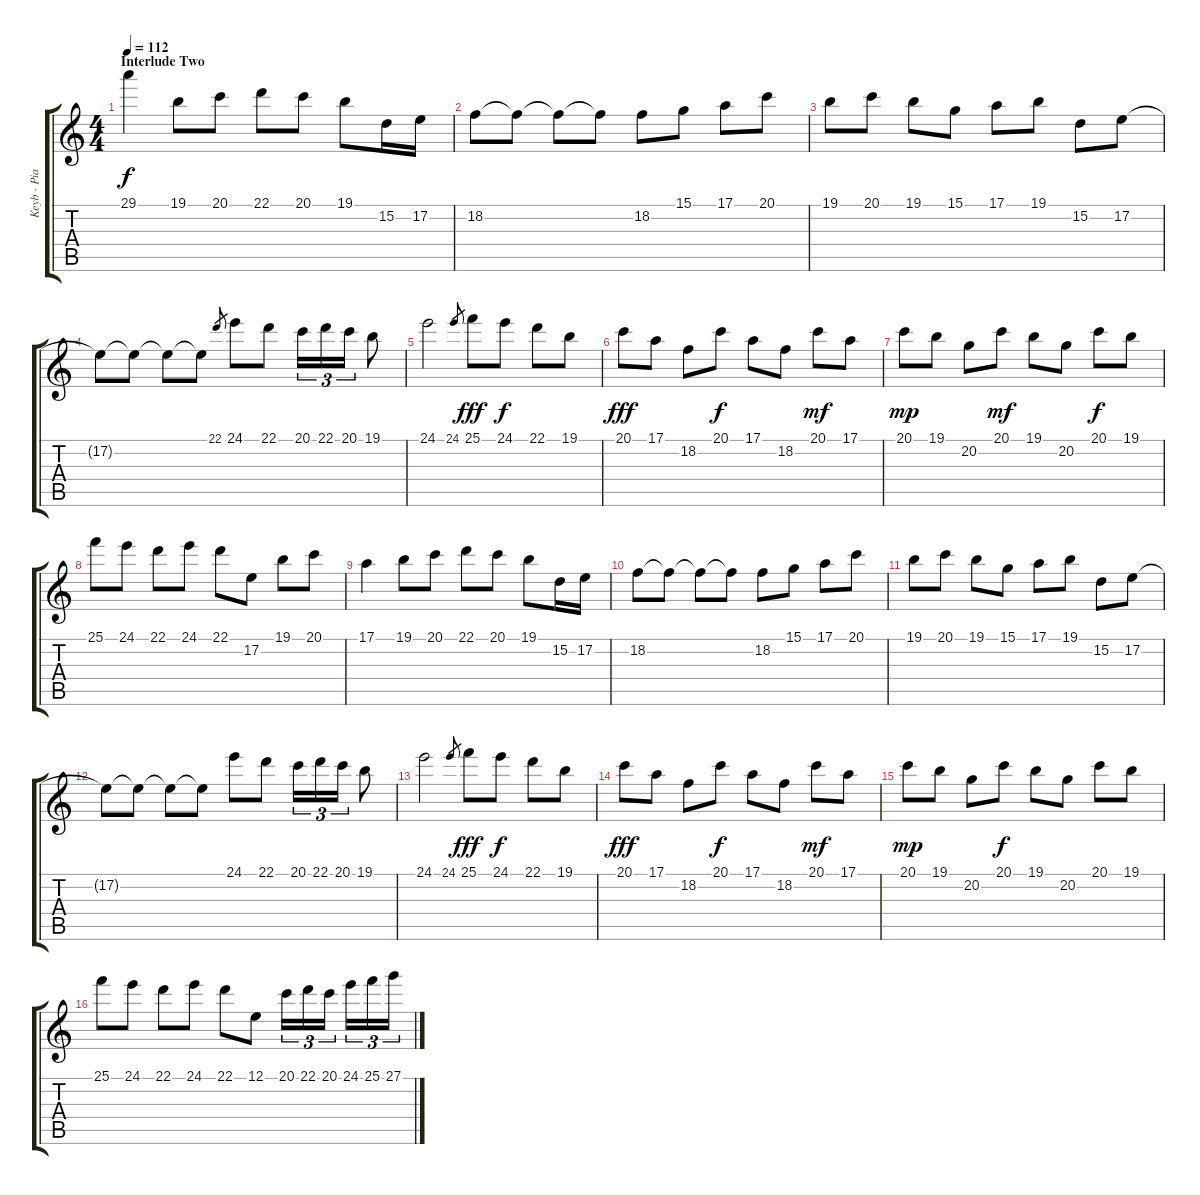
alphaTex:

\track ("Keyb - Piano" "Keyb - Pia") {instrument brightacousticpiano}
\staff {score tabs}
\tuning (E4 B3 G3 D3 A2 E2) {hide}
\ts (4 4)
\section ("" "Interlude Two")
\tempo 112
\clef g2
\ks c
29.1.4{dy f} 19.1.8 20.1.8 22.1.8 20.1.8 19.1.8 15.2.16 17.2.16 |
18.2.8 18.2{t}.8 18.2{t}.8 18.2{t}.8 18.2.8 15.1.8 17.1.8 20.1.8 |
19.1.8 20.1.8 19.1.8 15.1.8 17.1.8 19.1.8 15.2.8 17.2.8 |
17.2{t}.8 17.2{t}.8 17.2{t}.8 17.2{t}.8 22.1.8{gr} 24.1.8 22.1.8 20.1.16{tu (3 2)} 22.1.16{tu (3 2)} 20.1.16{tu (3 2)} 19.1.8 |
24.1.2 24.1.8{gr} 25.1.8{dy fff} 24.1.8{dy f} 22.1.8 19.1.8 |
20.1.8{dy fff} 17.1.8 18.2.8 20.1.8{dy f} 17.1.8 18.2.8 20.1.8{dy mf} 17.1.8 |
20.1.8{dy mp} 19.1.8 20.2.8 20.1.8{dy mf} 19.1.8 20.2.8 20.1.8{dy f} 19.1.8 |
25.1.8 24.1.8 22.1.8 24.1.8 22.1.8 17.2.8 19.1.8 20.1.8 |
17.1.4 19.1.8 20.1.8 22.1.8 20.1.8 19.1.8 15.2.16 17.2.16 |
18.2.8 18.2{t}.8 18.2{t}.8 18.2{t}.8 18.2.8 15.1.8 17.1.8 20.1.8 |
19.1.8 20.1.8 19.1.8 15.1.8 17.1.8 19.1.8 15.2.8 17.2.8 |
17.2{t}.8 17.2{t}.8 17.2{t}.8 17.2{t}.8 24.1.8 22.1.8 20.1.16{tu (3 2)} 22.1.16{tu (3 2)} 20.1.16{tu (3 2)} 19.1.8 |
24.1.2 24.1.8{gr} 25.1.8{dy fff} 24.1.8{dy f} 22.1.8 19.1.8 |
20.1.8{dy fff} 17.1.8 18.2.8 20.1.8{dy f} 17.1.8 18.2.8 20.1.8{dy mf} 17.1.8 |
20.1.8{dy mp} 19.1.8 20.2.8 20.1.8{dy f} 19.1.8 20.2.8 20.1.8 19.1.8 |
25.1.8 24.1.8 22.1.8 24.1.8 22.1.8 12.1.8 20.1.16{tu (3 2)} 22.1.16{tu (3 2)} 20.1.16{tu (3 2)} 24.1.16{tu (3 2)} 25.1.16{tu (3 2)} 27.1.16{tu (3 2)}
